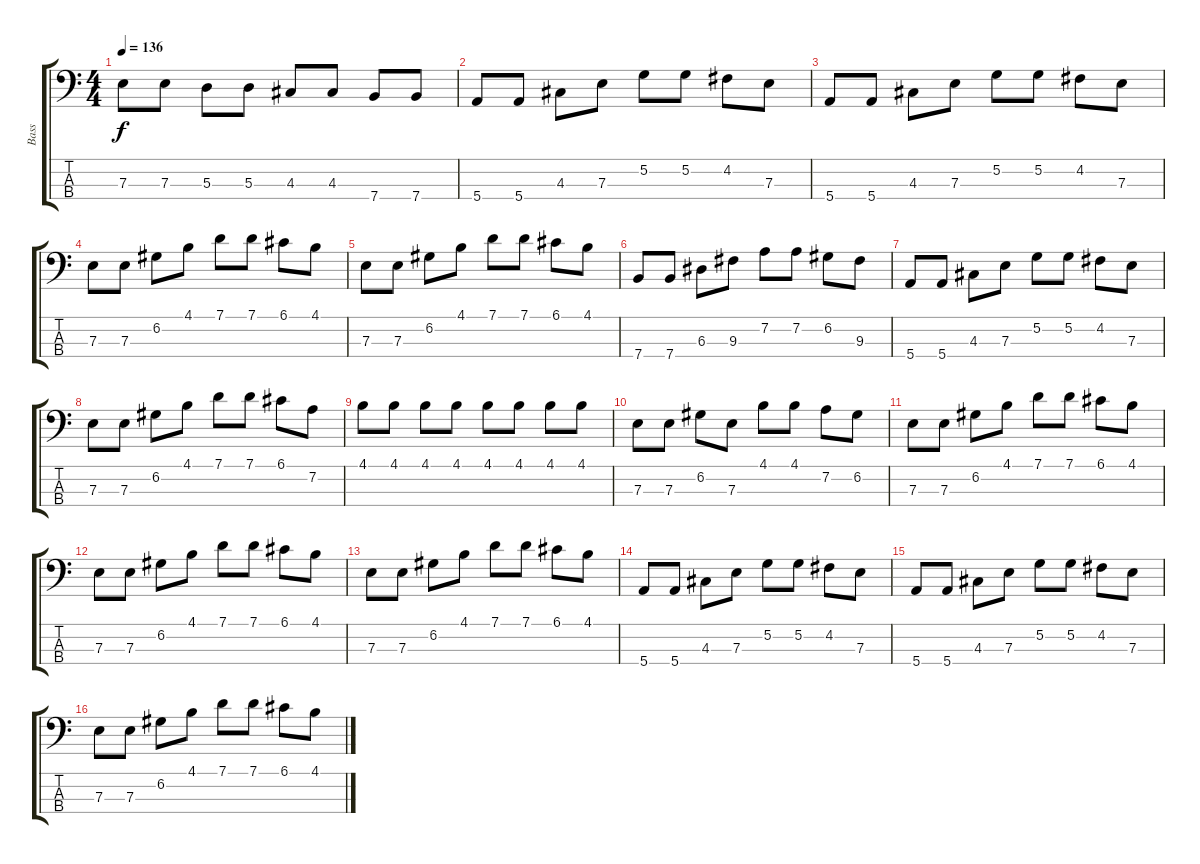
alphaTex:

\track ("Bass" "Bass") {instrument electricbassfinger}
\staff {score tabs}
\tuning (G2 D2 A1 E1) {hide}
\ts (4 4)
\tempo 136
\clef f4
\ks c
7.3.8{dy f} 7.3.8 5.3.8 5.3.8 4.3.8 4.3.8 7.4.8 7.4.8 |
5.4.8 5.4.8 4.3.8 7.3.8 5.2.8 5.2.8 4.2.8 7.3.8 |
5.4.8 5.4.8 4.3.8 7.3.8 5.2.8 5.2.8 4.2.8 7.3.8 |
7.3.8 7.3.8 6.2.8 4.1.8 7.1.8 7.1.8 6.1.8 4.1.8 |
7.3.8 7.3.8 6.2.8 4.1.8 7.1.8 7.1.8 6.1.8 4.1.8 |
7.4.8 7.4.8 6.3.8 9.3.8 7.2.8 7.2.8 6.2.8 9.3.8 |
5.4.8 5.4.8 4.3.8 7.3.8 5.2.8 5.2.8 4.2.8 7.3.8 |
7.3.8 7.3.8 6.2.8 4.1.8 7.1.8 7.1.8 6.1.8 7.2.8 |
4.1.8 4.1.8 4.1.8 4.1.8 4.1.8 4.1.8 4.1.8 4.1.8 |
7.3.8 7.3.8 6.2.8 7.3.8 4.1.8 4.1.8 7.2.8 6.2.8 |
7.3.8 7.3.8 6.2.8 4.1.8 7.1.8 7.1.8 6.1.8 4.1.8 |
7.3.8 7.3.8 6.2.8 4.1.8 7.1.8 7.1.8 6.1.8 4.1.8 |
7.3.8 7.3.8 6.2.8 4.1.8 7.1.8 7.1.8 6.1.8 4.1.8 |
5.4.8 5.4.8 4.3.8 7.3.8 5.2.8 5.2.8 4.2.8 7.3.8 |
5.4.8 5.4.8 4.3.8 7.3.8 5.2.8 5.2.8 4.2.8 7.3.8 |
7.3.8 7.3.8 6.2.8 4.1.8 7.1.8 7.1.8 6.1.8 4.1.8
